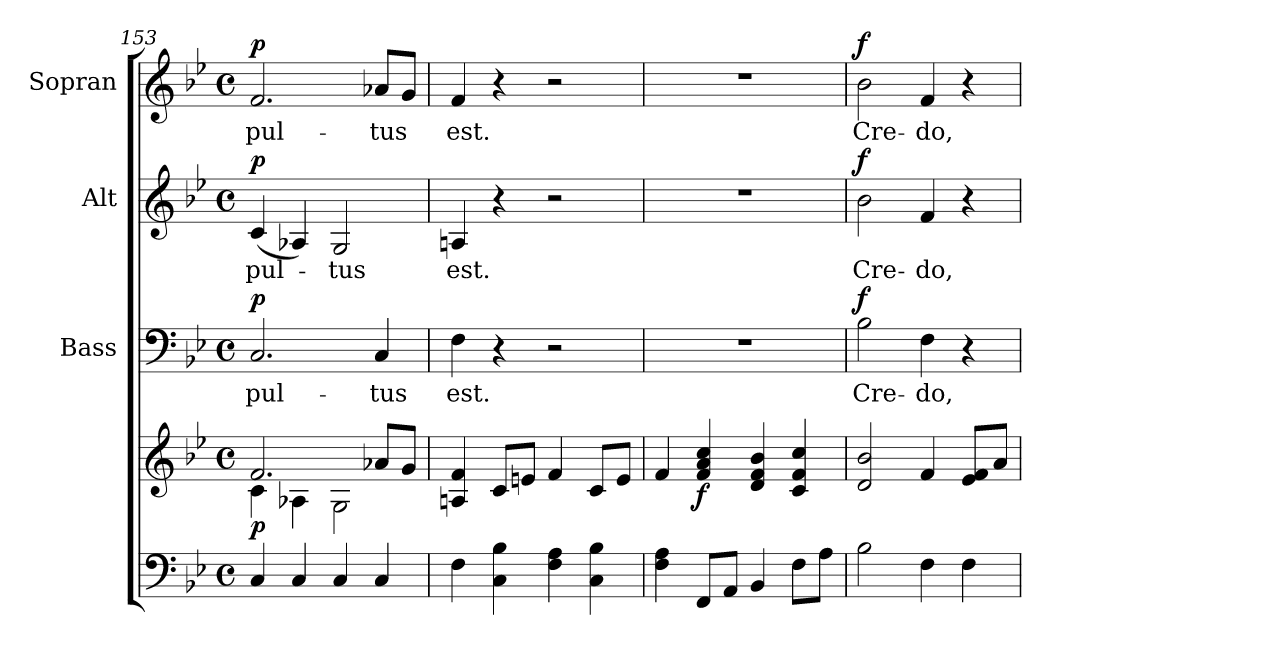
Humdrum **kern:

**kern	**kern	**dynam	**kern	**text	**dynam	**kern	**text	**dynam	**kern	**text	**dynam
*part4	*part4	*part4	*part3	*part3	*part3	*part2	*part2	*part2	*part1	*part1	*part1
*staff5	*staff4	*staff4/5	*staff3	*staff3	*staff3	*staff2	*staff2	*staff2	*staff1	*staff1	*staff1
*	*	*	*I"Bass	*	*	*I"Alt	*	*	*I"Sopran	*	*
*	*	*	*I'B.	*	*	*I'A.	*	*	*I'S.	*	*
*clefF4	*clefG2	*	*clefF4	*	*	*clefG2	*	*	*clefG2	*	*
*k[b-e-]	*k[b-e-]	*	*k[b-e-]	*	*	*k[b-e-]	*	*	*k[b-e-]	*	*
*B-:	*B-:	*	*B-:	*	*	*B-:	*	*	*B-:	*	*
*M4/4	*M4/4	*	*M4/4	*	*	*M4/4	*	*	*M4/4	*	*
*met(c)	*met(c)	*	*met(c)	*	*	*met(c)	*	*	*met(c)	*	*
=153	=153	=153	=153	=153	=153	=153	=153	=153	=153	=153	=153
*	*^	*	*	*	*	*	*	*	*	*	*
!	!	!	!LO:DY:b	!	!LO:LY:b	!LO:DY:a	!	!LO:LY:b	!LO:DY:a	!	!LO:LY:b	!LO:DY:a
4C/	2.f/	4c\	p	2.C/	-pul-	p	(<4c/	-pul-	p	2.f/	-pul-	p
4C/	.	4A-X\	.	.	.	.	4A-X/)	.	.	.	.	.
!	!	!	!	!	!	!	!	!LO:LY:b	!	!	!	!
4C/	.	2G\	.	.	.	.	2G/	-tus	.	.	.	.
!	!	!	!	!	!LO:LY:b	!	!	!	!	!	!LO:LY:b	!
4C/	8a-X/L	.	.	4C/	-tus	.	.	.	.	8a-X/L	-tus	.
.	8g/J	.	.	.	.	.	.	.	.	8g/J	.	.
*	*v	*v	*	*	*	*	*	*	*	*	*	*
!!LO:LB:g=z
=154	=154	=154	=154	=154	=154	=154	=154	=154	=154	=154	=154
!	!	!	!	!LO:LY:b	!	!	!LO:LY:b	!	!	!LO:LY:b	!
4F\	4An/ 4f/	.	4F\	est.	.	4An/	est.	.	4f/	est.	.
4C\ 4B-\	8c/L	.	4r	.	.	4r	.	.	4r	.	.
.	8en/J	.	.	.	.	.	.	.	.	.	.
4F\ 4A\	4f/	.	2r	.	.	2r	.	.	2r	.	.
4C\ 4B-\	8c/L	.	.	.	.	.	.	.	.	.	.
.	8e/J	.	.	.	.	.	.	.	.	.	.
=155	=155	=155	=155	=155	=155	=155	=155	=155	=155	=155	=155
4F\ 4A\	4f/	.	1r	.	.	1r	.	.	1r	.	.
!	!	!LO:DY:b	!	!	!	!	!	!	!	!	!
8FF/L	4f/ 4a/ 4cc/	f	.	.	.	.	.	.	.	.	.
8AA/J	.	.	.	.	.	.	.	.	.	.	.
4BB-/	4d/ 4f/ 4b-/	.	.	.	.	.	.	.	.	.	.
8F\L	4c/ 4f/ 4cc/	.	.	.	.	.	.	.	.	.	.
8A\J	.	.	.	.	.	.	.	.	.	.	.
=156	=156	=156	=156	=156	=156	=156	=156	=156	=156	=156	=156
!	!	!	!	!LO:LY:b	!LO:DY:a	!	!LO:LY:b	!LO:DY:a	!	!LO:LY:b	!LO:DY:a
2B-\	2d/ 2b-/	.	2B-\	Cre-	f	2b-\	Cre-	f	2b-\	Cre-	f
!	!	!	!	!LO:LY:b	!	!	!LO:LY:b	!	!	!LO:LY:b	!
4F\	4f/	.	4F\	-do,	.	4f/	-do,	.	4f/	-do,	.
4F\	8e-/ 8f/L	.	4r	.	.	4r	.	.	4r	.	.
.	8a/J	.	.	.	.	.	.	.	.	.	.
=	=	=	=	=	=	=	=	=	=	=	=
*-	*-	*-	*-	*-	*-	*-	*-	*-	*-	*-	*-
